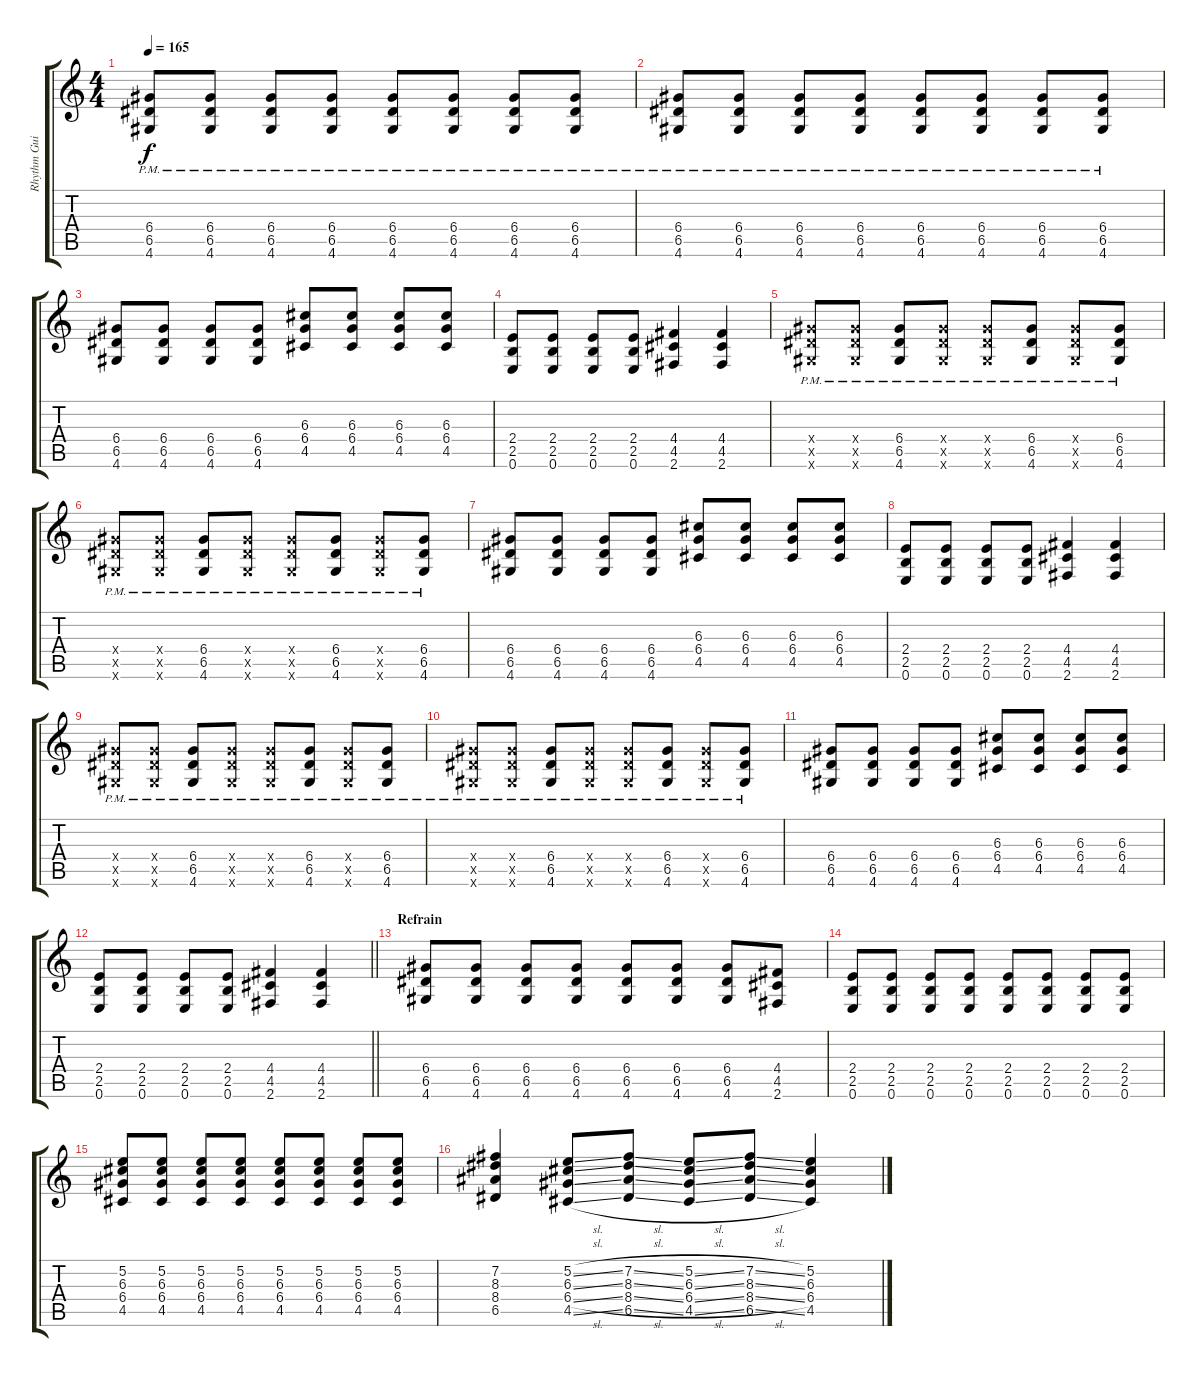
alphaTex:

\track ("Rhythm Guitar" "Rhythm Gui") {instrument distortionguitar}
\staff {score tabs}
\tuning (E4 B3 G3 D3 A2 E2) {hide}
\ts (4 4)
\tempo 165
\clef g2
\ks c
(6.4{pm} 6.5{pm} 4.6{pm}).8{dy f} (6.4{pm} 6.5{pm} 4.6{pm}).8 (6.4{pm} 6.5{pm} 4.6{pm}).8 (6.4{pm} 6.5{pm} 4.6{pm}).8 (6.4{pm} 6.5{pm} 4.6{pm}).8 (6.4{pm} 6.5{pm} 4.6{pm}).8 (6.4{pm} 6.5{pm} 4.6{pm}).8 (6.4{pm} 6.5{pm} 4.6{pm}).8 |
(6.4{pm} 6.5{pm} 4.6{pm}).8 (6.4{pm} 6.5{pm} 4.6{pm}).8 (6.4{pm} 6.5{pm} 4.6{pm}).8 (6.4{pm} 6.5{pm} 4.6{pm}).8 (6.4{pm} 6.5{pm} 4.6{pm}).8 (6.4{pm} 6.5{pm} 4.6{pm}).8 (6.4{pm} 6.5{pm} 4.6{pm}).8 (6.4{pm} 6.5{pm} 4.6{pm}).8 |
(6.4 6.5 4.6).8 (6.4 6.5 4.6).8 (6.4 6.5 4.6).8 (6.4 6.5 4.6).8 (6.3 6.4 4.5).8 (6.3 6.4 4.5).8 (6.3 6.4 4.5).8 (6.3 6.4 4.5).8 |
(2.4 2.5 0.6).8 (2.4 2.5 0.6).8 (2.4 2.5 0.6).8 (2.4 2.5 0.6).8 (4.4 4.5 2.6).4 (4.4 4.5 2.6).4 |
(6.4{pm x} 6.5{pm x} 4.6{pm x}).8 (6.4{pm x} 6.5{pm x} 4.6{pm x}).8 (6.4{pm} 6.5{pm} 4.6{pm}).8 (6.4{pm x} 6.5{pm x} 4.6{pm x}).8 (6.4{pm x} 6.5{pm x} 4.6{pm x}).8 (6.4{pm} 6.5{pm} 4.6{pm}).8 (6.4{pm x} 6.5{pm x} 4.6{pm x}).8 (6.4{pm} 6.5{pm} 4.6{pm}).8 |
(6.4{pm x} 6.5{pm x} 4.6{pm x}).8 (6.4{pm x} 6.5{pm x} 4.6{pm x}).8 (6.4{pm} 6.5{pm} 4.6{pm}).8 (6.4{pm x} 6.5{pm x} 4.6{pm x}).8 (6.4{pm x} 6.5{pm x} 4.6{pm x}).8 (6.4{pm} 6.5{pm} 4.6{pm}).8 (6.4{pm x} 6.5{pm x} 4.6{pm x}).8 (6.4{pm} 6.5{pm} 4.6{pm}).8 |
(6.4 6.5 4.6).8 (6.4 6.5 4.6).8 (6.4 6.5 4.6).8 (6.4 6.5 4.6).8 (6.3 6.4 4.5).8 (6.3 6.4 4.5).8 (6.3 6.4 4.5).8 (6.3 6.4 4.5).8 |
(2.4 2.5 0.6).8 (2.4 2.5 0.6).8 (2.4 2.5 0.6).8 (2.4 2.5 0.6).8 (4.4 4.5 2.6).4 (4.4 4.5 2.6).4 |
(6.4{pm x} 6.5{pm x} 4.6{pm x}).8 (6.4{pm x} 6.5{pm x} 4.6{pm x}).8 (6.4{pm} 6.5{pm} 4.6{pm}).8 (6.4{pm x} 6.5{pm x} 4.6{pm x}).8 (6.4{pm x} 6.5{pm x} 4.6{pm x}).8 (6.4{pm} 6.5{pm} 4.6{pm}).8 (6.4{pm x} 6.5{pm x} 4.6{pm x}).8 (6.4{pm} 6.5{pm} 4.6{pm}).8 |
(6.4{pm x} 6.5{pm x} 4.6{pm x}).8 (6.4{pm x} 6.5{pm x} 4.6{pm x}).8 (6.4{pm} 6.5{pm} 4.6{pm}).8 (6.4{pm x} 6.5{pm x} 4.6{pm x}).8 (6.4{pm x} 6.5{pm x} 4.6{pm x}).8 (6.4{pm} 6.5{pm} 4.6{pm}).8 (6.4{pm x} 6.5{pm x} 4.6{pm x}).8 (6.4{pm} 6.5{pm} 4.6{pm}).8 |
(6.4 6.5 4.6).8 (6.4 6.5 4.6).8 (6.4 6.5 4.6).8 (6.4 6.5 4.6).8 (6.3 6.4 4.5).8 (6.3 6.4 4.5).8 (6.3 6.4 4.5).8 (6.3 6.4 4.5).8 |
\barLineRight lightlight
(2.4 2.5 0.6).8 (2.4 2.5 0.6).8 (2.4 2.5 0.6).8 (2.4 2.5 0.6).8 (4.4 4.5 2.6).4 (4.4 4.5 2.6).4 |
\section ("" "Refrain")
(6.4 6.5 4.6).8 (6.4 6.5 4.6).8 (6.4 6.5 4.6).8 (6.4 6.5 4.6).8 (6.4 6.5 4.6).8 (6.4 6.5 4.6).8 (6.4 6.5 4.6).8 (4.4 4.5 2.6).8 |
(2.4 2.5 0.6).8 (2.4 2.5 0.6).8 (2.4 2.5 0.6).8 (2.4 2.5 0.6).8 (2.4 2.5 0.6).8 (2.4 2.5 0.6).8 (2.4 2.5 0.6).8 (2.4 2.5 0.6).8 |
(5.2 6.3 6.4 4.5).8 (5.2 6.3 6.4 4.5).8 (5.2 6.3 6.4 4.5).8 (5.2 6.3 6.4 4.5).8 (5.2 6.3 6.4 4.5).8 (5.2 6.3 6.4 4.5).8 (5.2 6.3 6.4 4.5).8 (5.2 6.3 6.4 4.5).8 |
(7.2 8.3 8.4 6.5).4 (5.2{sl} 6.3{sl} 6.4{sl} 4.5{sl}).8 (7.2{sl} 8.3{sl} 8.4{sl} 6.5{sl}).8 (5.2{sl} 6.3{sl} 6.4{sl} 4.5{sl}).8 (7.2{sl} 8.3{sl} 8.4{sl} 6.5{sl}).8 (5.2 6.3 6.4 4.5).4
